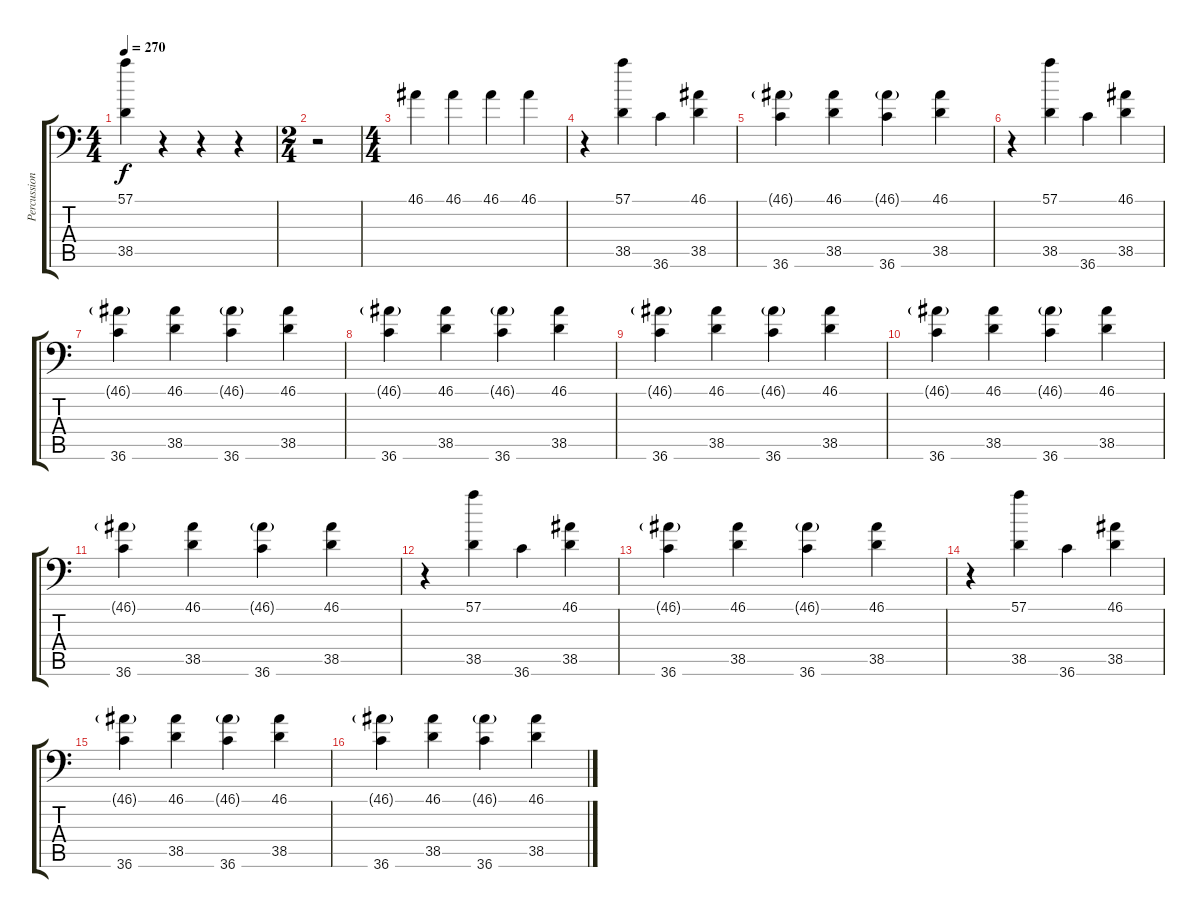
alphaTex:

\track ("Percussion" "Percussion") {instrument acousticgrandpiano}
\staff {score tabs}
\tuning (C-1 C-1 C-1 C-1 C-1 C-1) {hide}
\ts (4 4)
\tempo 270
\clef f4
\ks c
(57.1 38.5).4{dy f} r.4 r.4 r.4 |
\ts (2 4)
r.2 |
\ts (4 4)
46.1.4 46.1.4 46.1.4 46.1.4 |
r.4 (57.1 38.5).4 36.6.4 (46.1 38.5).4 |
(46.1{g} 36.6).4 (46.1 38.5).4 (46.1{g} 36.6).4 (46.1 38.5).4 |
r.4 (57.1 38.5).4 36.6.4 (46.1 38.5).4 |
(46.1{g} 36.6).4 (46.1 38.5).4 (46.1{g} 36.6).4 (46.1 38.5).4 |
(46.1{g} 36.6).4 (46.1 38.5).4 (46.1{g} 36.6).4 (46.1 38.5).4 |
(46.1{g} 36.6).4 (46.1 38.5).4 (46.1{g} 36.6).4 (46.1 38.5).4 |
(46.1{g} 36.6).4 (46.1 38.5).4 (46.1{g} 36.6).4 (46.1 38.5).4 |
(46.1{g} 36.6).4 (46.1 38.5).4 (46.1{g} 36.6).4 (46.1 38.5).4 |
r.4 (57.1 38.5).4 36.6.4 (46.1 38.5).4 |
(46.1{g} 36.6).4 (46.1 38.5).4 (46.1{g} 36.6).4 (46.1 38.5).4 |
r.4 (57.1 38.5).4 36.6.4 (46.1 38.5).4 |
(46.1{g} 36.6).4 (46.1 38.5).4 (46.1{g} 36.6).4 (46.1 38.5).4 |
(46.1{g} 36.6).4 (46.1 38.5).4 (46.1{g} 36.6).4 (46.1 38.5).4
